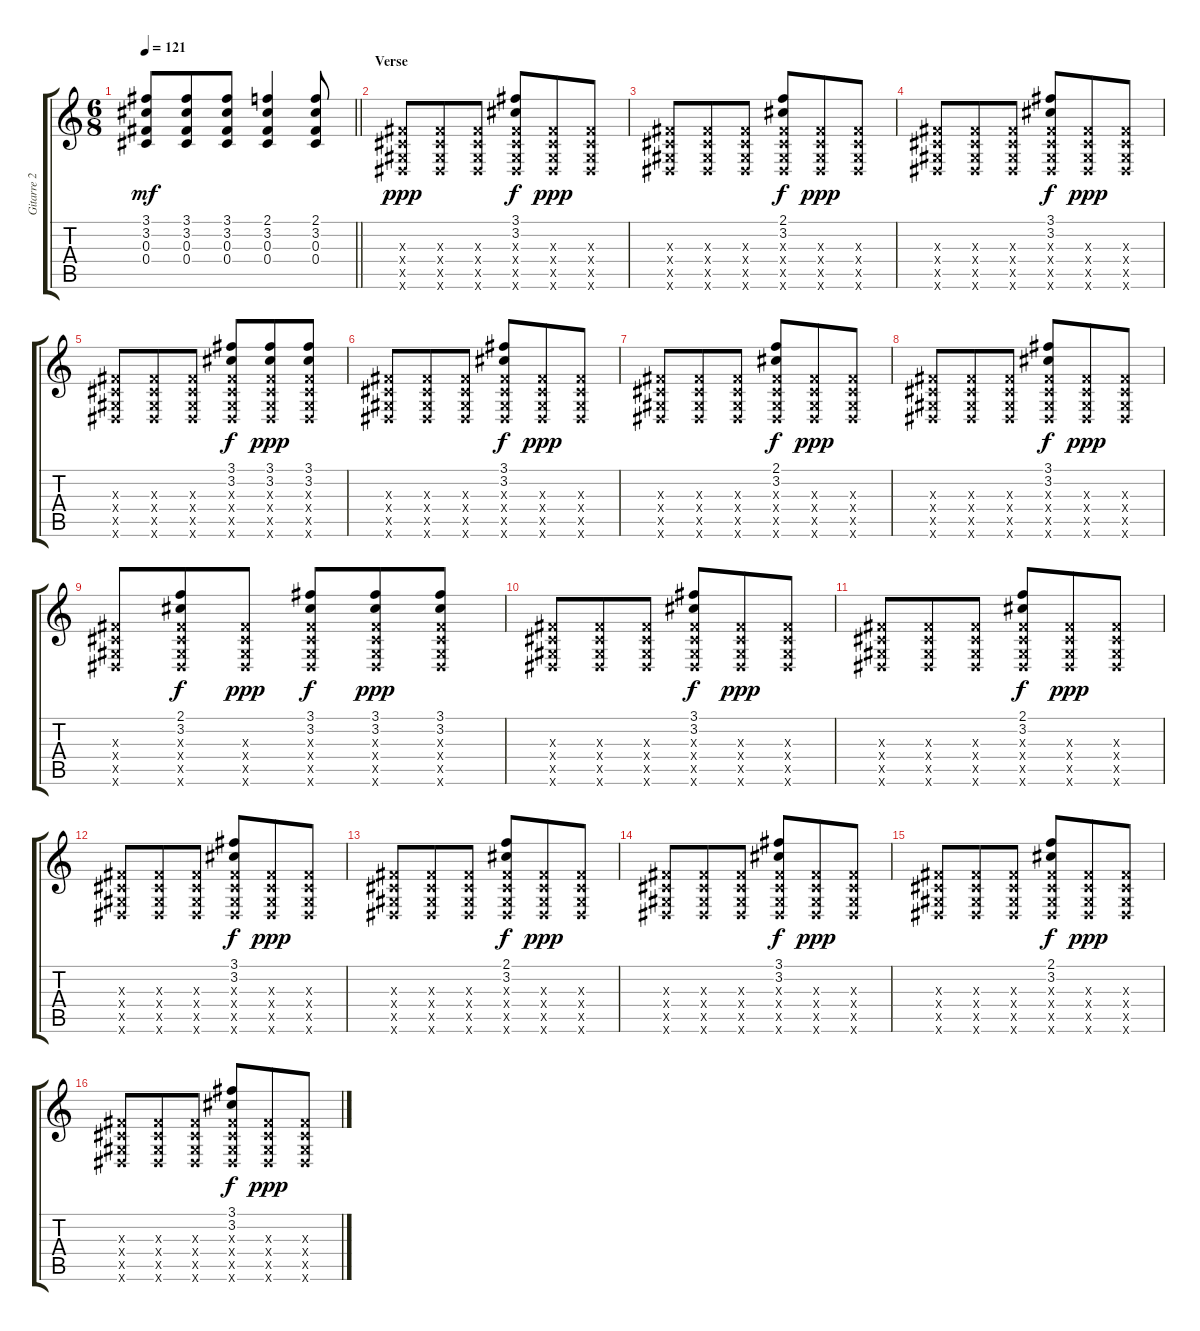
\track ("Gitarre 2" "Gitarre 2") {instrument distortionguitar}
\staff {score tabs}
\tuning (Eb4 Bb3 Gb3 Db3 Ab2 Eb2) {hide}
\ts (6 8)
\tempo 121
\clef g2
\barLineRight lightlight
\ks c
(3.1 3.2 0.3 0.4).8{dy mf} (3.1 3.2 0.3 0.4).8 (3.1 3.2 0.3 0.4).8 (2.1 3.2 0.3 0.4).4 (2.1 3.2 0.3 0.4).8 |
\section ("" "Verse")
(0.3{x} 0.4{x} 0.5{x} 0.6{x}).8{dy ppp} (0.3{x} 0.4{x} 0.5{x} 0.6{x}).8 (0.3{x} 0.4{x} 0.5{x} 0.6{x}).8 (3.1 3.2 0.3{x} 0.4{x} 0.5{x} 0.6{x}).8{dy f} (0.3{x} 0.4{x} 0.5{x} 0.6{x}).8{dy ppp} (0.3{x} 0.4{x} 0.5{x} 0.6{x}).8 |
(0.3{x} 0.4{x} 0.5{x} 0.6{x}).8 (0.3{x} 0.4{x} 0.5{x} 0.6{x}).8 (0.3{x} 0.4{x} 0.5{x} 0.6{x}).8 (2.1 3.2 0.3{x} 0.4{x} 0.5{x} 0.6{x}).8{dy f} (0.3{x} 0.4{x} 0.5{x} 0.6{x}).8{dy ppp} (0.3{x} 0.4{x} 0.5{x} 0.6{x}).8 |
(0.3{x} 0.4{x} 0.5{x} 0.6{x}).8 (0.3{x} 0.4{x} 0.5{x} 0.6{x}).8 (0.3{x} 0.4{x} 0.5{x} 0.6{x}).8 (3.1 3.2 0.3{x} 0.4{x} 0.5{x} 0.6{x}).8{dy f} (0.3{x} 0.4{x} 0.5{x} 0.6{x}).8{dy ppp} (0.3{x} 0.4{x} 0.5{x} 0.6{x}).8 |
(0.3{x} 0.4{x} 0.5{x} 0.6{x}).8 (0.3{x} 0.4{x} 0.5{x} 0.6{x}).8 (0.3{x} 0.4{x} 0.5{x} 0.6{x}).8 (3.1 3.2 0.3{x} 0.4{x} 0.5{x} 0.6{x}).8{dy f} (3.1 3.2 0.3{x} 0.4{x} 0.5{x} 0.6{x}).8{dy ppp} (3.1 3.2 0.3{x} 0.4{x} 0.5{x} 0.6{x}).8 |
(0.3{x} 0.4{x} 0.5{x} 0.6{x}).8 (0.3{x} 0.4{x} 0.5{x} 0.6{x}).8 (0.3{x} 0.4{x} 0.5{x} 0.6{x}).8 (3.1 3.2 0.3{x} 0.4{x} 0.5{x} 0.6{x}).8{dy f} (0.3{x} 0.4{x} 0.5{x} 0.6{x}).8{dy ppp} (0.3{x} 0.4{x} 0.5{x} 0.6{x}).8 |
(0.3{x} 0.4{x} 0.5{x} 0.6{x}).8 (0.3{x} 0.4{x} 0.5{x} 0.6{x}).8 (0.3{x} 0.4{x} 0.5{x} 0.6{x}).8 (2.1 3.2 0.3{x} 0.4{x} 0.5{x} 0.6{x}).8{dy f} (0.3{x} 0.4{x} 0.5{x} 0.6{x}).8{dy ppp} (0.3{x} 0.4{x} 0.5{x} 0.6{x}).8 |
(0.3{x} 0.4{x} 0.5{x} 0.6{x}).8 (0.3{x} 0.4{x} 0.5{x} 0.6{x}).8 (0.3{x} 0.4{x} 0.5{x} 0.6{x}).8 (3.1 3.2 0.3{x} 0.4{x} 0.5{x} 0.6{x}).8{dy f} (0.3{x} 0.4{x} 0.5{x} 0.6{x}).8{dy ppp} (0.3{x} 0.4{x} 0.5{x} 0.6{x}).8 |
(0.3{x} 0.4{x} 0.5{x} 0.6{x}).8 (2.1 3.2 0.3{x} 0.4{x} 0.5{x} 0.6{x}).8{dy f} (0.3{x} 0.4{x} 0.5{x} 0.6{x}).8{dy ppp} (3.1 3.2 0.3{x} 0.4{x} 0.5{x} 0.6{x}).8{dy f} (3.1 3.2 0.3{x} 0.4{x} 0.5{x} 0.6{x}).8{dy ppp} (3.1 3.2 0.3{x} 0.4{x} 0.5{x} 0.6{x}).8 |
(0.3{x} 0.4{x} 0.5{x} 0.6{x}).8 (0.3{x} 0.4{x} 0.5{x} 0.6{x}).8 (0.3{x} 0.4{x} 0.5{x} 0.6{x}).8 (3.1 3.2 0.3{x} 0.4{x} 0.5{x} 0.6{x}).8{dy f} (0.3{x} 0.4{x} 0.5{x} 0.6{x}).8{dy ppp} (0.3{x} 0.4{x} 0.5{x} 0.6{x}).8 |
(0.3{x} 0.4{x} 0.5{x} 0.6{x}).8 (0.3{x} 0.4{x} 0.5{x} 0.6{x}).8 (0.3{x} 0.4{x} 0.5{x} 0.6{x}).8 (2.1 3.2 0.3{x} 0.4{x} 0.5{x} 0.6{x}).8{dy f} (0.3{x} 0.4{x} 0.5{x} 0.6{x}).8{dy ppp} (0.3{x} 0.4{x} 0.5{x} 0.6{x}).8 |
(0.3{x} 0.4{x} 0.5{x} 0.6{x}).8 (0.3{x} 0.4{x} 0.5{x} 0.6{x}).8 (0.3{x} 0.4{x} 0.5{x} 0.6{x}).8 (3.1 3.2 0.3{x} 0.4{x} 0.5{x} 0.6{x}).8{dy f} (0.3{x} 0.4{x} 0.5{x} 0.6{x}).8{dy ppp} (0.3{x} 0.4{x} 0.5{x} 0.6{x}).8 |
(0.3{x} 0.4{x} 0.5{x} 0.6{x}).8 (0.3{x} 0.4{x} 0.5{x} 0.6{x}).8 (0.3{x} 0.4{x} 0.5{x} 0.6{x}).8 (2.1 3.2 0.3{x} 0.4{x} 0.5{x} 0.6{x}).8{dy f} (0.3{x} 0.4{x} 0.5{x} 0.6{x}).8{dy ppp} (0.3{x} 0.4{x} 0.5{x} 0.6{x}).8 |
(0.3{x} 0.4{x} 0.5{x} 0.6{x}).8 (0.3{x} 0.4{x} 0.5{x} 0.6{x}).8 (0.3{x} 0.4{x} 0.5{x} 0.6{x}).8 (3.1 3.2 0.3{x} 0.4{x} 0.5{x} 0.6{x}).8{dy f} (0.3{x} 0.4{x} 0.5{x} 0.6{x}).8{dy ppp} (0.3{x} 0.4{x} 0.5{x} 0.6{x}).8 |
(0.3{x} 0.4{x} 0.5{x} 0.6{x}).8 (0.3{x} 0.4{x} 0.5{x} 0.6{x}).8 (0.3{x} 0.4{x} 0.5{x} 0.6{x}).8 (2.1 3.2 0.3{x} 0.4{x} 0.5{x} 0.6{x}).8{dy f} (0.3{x} 0.4{x} 0.5{x} 0.6{x}).8{dy ppp} (0.3{x} 0.4{x} 0.5{x} 0.6{x}).8 |
(0.3{x} 0.4{x} 0.5{x} 0.6{x}).8 (0.3{x} 0.4{x} 0.5{x} 0.6{x}).8 (0.3{x} 0.4{x} 0.5{x} 0.6{x}).8 (3.1 3.2 0.3{x} 0.4{x} 0.5{x} 0.6{x}).8{dy f} (0.3{x} 0.4{x} 0.5{x} 0.6{x}).8{dy ppp} (0.3{x} 0.4{x} 0.5{x} 0.6{x}).8
